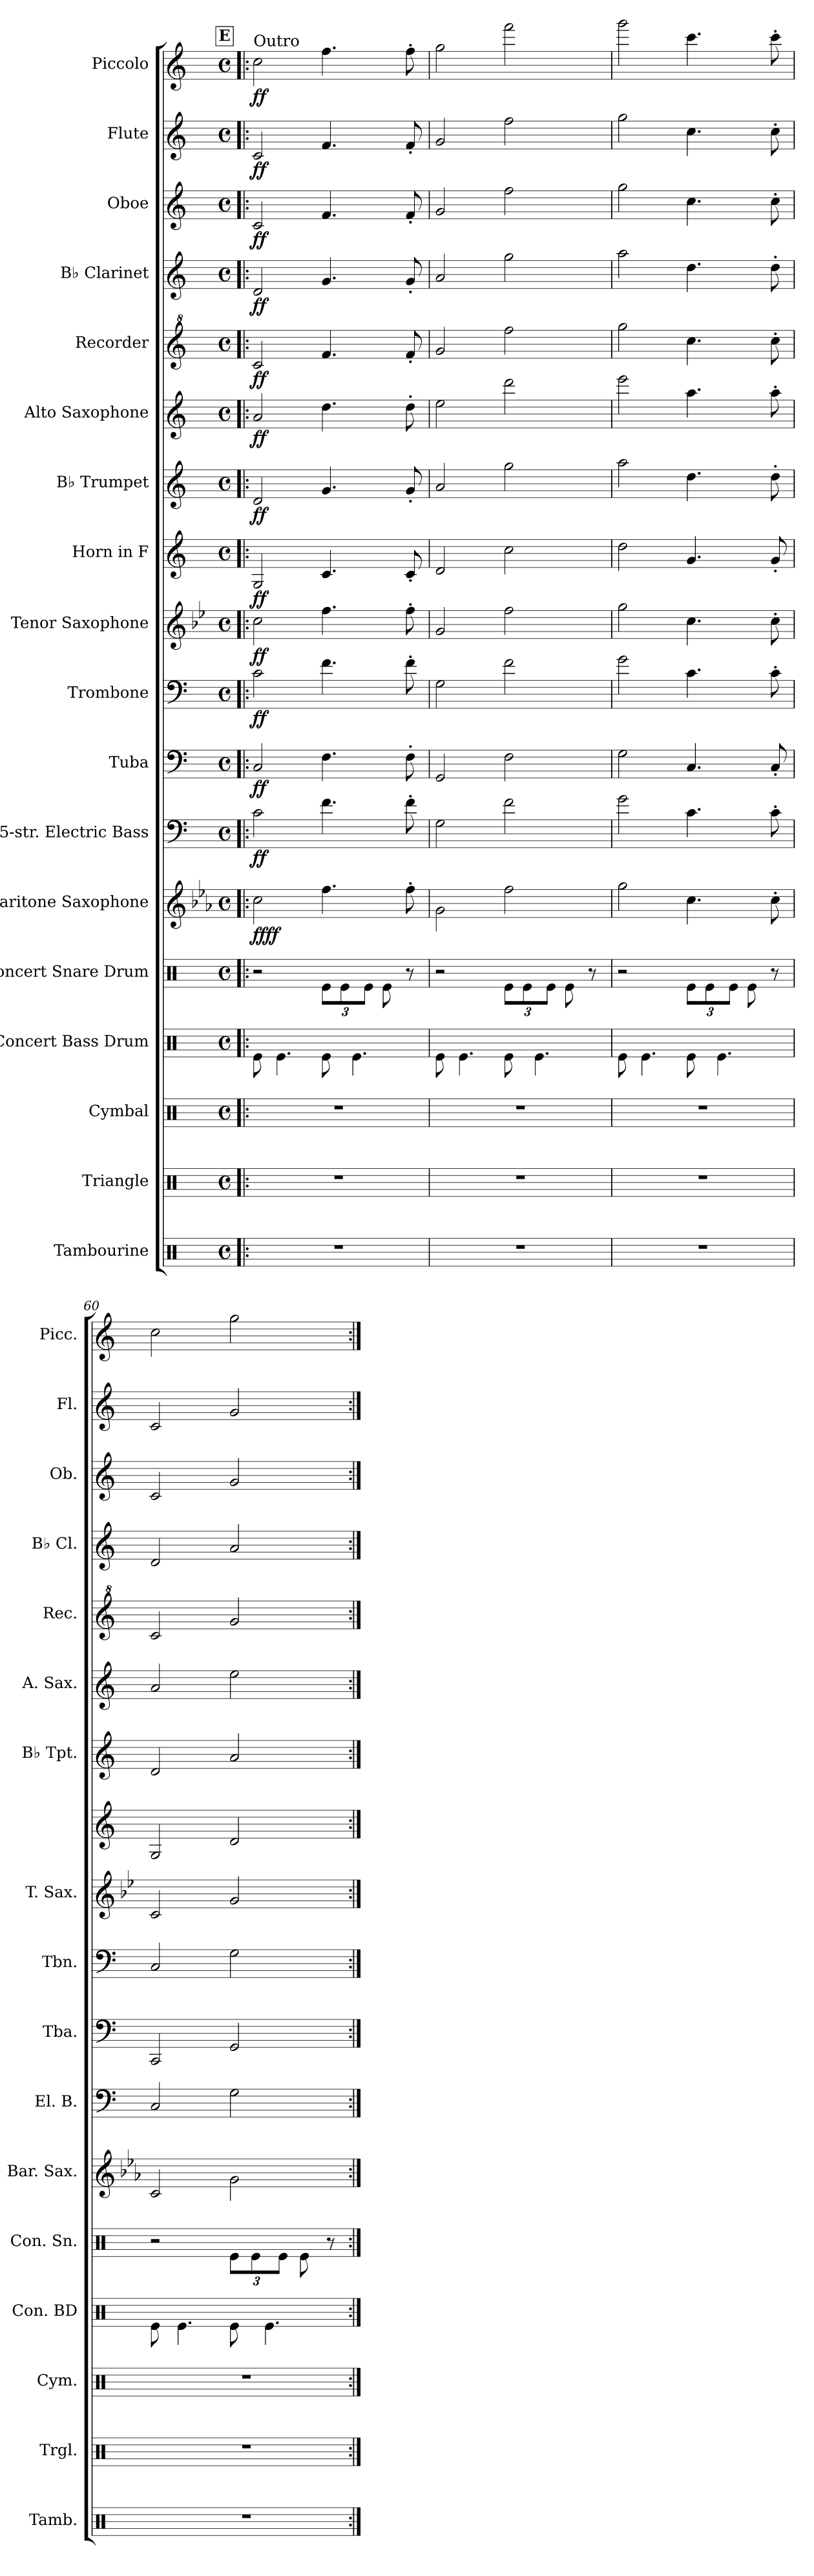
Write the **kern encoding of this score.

**kern	**kern	**kern	**kern	**kern	**kern	**dynam	**kern	**dynam	**kern	**dynam	**kern	**dynam	**kern	**dynam	**kern	**dynam	**kern	**dynam	**kern	**dynam	**kern	**dynam	**kern	**dynam	**kern	**dynam	**kern	**dynam	**kern	**dynam
*part18	*part17	*part16	*part15	*part14	*part13	*part13	*part12	*part12	*part11	*part11	*part10	*part10	*part9	*part9	*part8	*part8	*part7	*part7	*part6	*part6	*part5	*part5	*part4	*part4	*part3	*part3	*part2	*part2	*part1	*part1
*staff18	*staff17	*staff16	*staff15	*staff14	*staff13	*staff13	*staff12	*staff12	*staff11	*staff11	*staff10	*staff10	*staff9	*staff9	*staff8	*staff8	*staff7	*staff7	*staff6	*staff6	*staff5	*staff5	*staff4	*staff4	*staff3	*staff3	*staff2	*staff2	*staff1	*staff1
*I"Tambourine	*I"Triangle	*I"Cymbal	*I"Concert Bass Drum	*I"Concert Snare Drum	*I"Baritone Saxophone	*	*I"5-str. Electric Bass	*	*I"Tuba	*	*I"Trombone	*	*I"Tenor Saxophone	*	*I"Horn in F	*	*I"B♭ Trumpet	*	*I"Alto Saxophone	*	*I"Recorder	*	*I"B♭ Clarinet	*	*I"Oboe	*	*I"Flute	*	*I"Piccolo	*
*I'Tamb.	*I'Trgl.	*I'Cym.	*I'Con. BD	*I'Con. Sn.	*I'Bar. Sax.	*	*I'El. B.	*	*I'Tba.	*	*I'Tbn.	*	*I'T. Sax.	*	*	*	*I'B♭ Tpt.	*	*I'A. Sax.	*	*I'Rec.	*	*I'B♭ Cl.	*	*I'Ob.	*	*I'Fl.	*	*I'Picc.	*
*clefX	*clefX	*clefX	*clefX	*clefX	*clefG2	*	*clefF4	*	*clefF4	*	*clefF4	*	*clefG2	*	*clefG2	*	*clefG2	*	*clefG2	*	*clefG^2	*	*clefG2	*	*clefG2	*	*clefG2	*	*clefG2	*
*	*	*	*	*	*ITrd12c21	*	*ITrd7c12	*	*	*	*	*	*ITrd8c14	*	*ITrd4c7	*	*ITrd1c2	*	*ITrd5c9	*	*	*	*ITrd1c2	*	*	*	*	*	*ITrd-7c-12	*
*k[]	*k[]	*k[]	*k[]	*k[]	*k[b-e-a-]	*	*k[]	*	*k[]	*	*k[]	*	*k[b-e-]	*	*k[b-]	*	*k[b-e-]	*	*k[b-e-a-]	*	*k[]	*	*k[b-e-]	*	*k[]	*	*k[]	*	*k[]	*
*M4/4	*M4/4	*M4/4	*M4/4	*M4/4	*M4/4	*	*M4/4	*	*M4/4	*	*M4/4	*	*M4/4	*	*M4/4	*	*M4/4	*	*M4/4	*	*M4/4	*	*M4/4	*	*M4/4	*	*M4/4	*	*M4/4	*
*met(c)	*met(c)	*met(c)	*met(c)	*met(c)	*met(c)	*	*met(c)	*	*met(c)	*	*met(c)	*	*met(c)	*	*met(c)	*	*met(c)	*	*met(c)	*	*met(c)	*	*met(c)	*	*met(c)	*	*met(c)	*	*met(c)	*
!!LO:REH:place=s1:a:B:fs=14:t=E
=57!|:	=57!|:	=57!|:	=57!|:	=57!|:	=57!|:	=57!|:	=57!|:	=57!|:	=57!|:	=57!|:	=57!|:	=57!|:	=57!|:	=57!|:	=57!|:	=57!|:	=57!|:	=57!|:	=57!|:	=57!|:	=57!|:	=57!|:	=57!|:	=57!|:	=57!|:	=57!|:	=57!|:	=57!|:	=57!|:	=57!|:
!	!	!	!	!	!	!	!	!	!	!	!	!	!	!	!	!	!	!	!	!	!	!	!	!	!	!	!	!	!LO:TX:a:t=Outro	!
!	!	!	!	!	!	!LO:DY:b	!	!	!	!	!	!	!	!	!	!	!	!	!	!	!	!	!	!	!	!	!	!	!	!
!	!	!	!	!	!	!LO:DY:n=1:b	!	!LO:DY:b	!	!LO:DY:b	!	!LO:DY:b	!	!LO:DY:b	!	!LO:DY:b	!	!LO:DY:b	!	!LO:DY:b	!	!LO:DY:b	!	!LO:DY:b	!	!LO:DY:b	!	!LO:DY:b	!	!LO:DY:b
1r	1r	1r	8Re\	2r	2c\	ff ff	2C\	ff	2C/	ff	2c\	ff	2c\	ff	2C/	ff	2c/	ff	2c/	ff	2cc/	ff	2c/	ff	2c/	ff	2c/	ff	2ccc\	ff
.	.	.	4.Re\	.	.	.	.	.	.	.	.	.	.	.	.	.	.	.	.	.	.	.	.	.	.	.	.	.	.	.
*	*	*	*	*Xbrackettup	*	*	*	*	*	*	*	*	*	*	*	*	*	*	*	*	*	*	*	*	*	*	*	*	*	*
.	.	.	8Re\	12Re\L	4.f\	.	4.F\	.	4.F\	.	4.f\	.	4.f\	.	4.F/	.	4.f/	.	4.f\	.	4.ff/	.	4.f/	.	4.f/	.	4.f/	.	4.fff\	.
.	.	.	.	12Re\	.	.	.	.	.	.	.	.	.	.	.	.	.	.	.	.	.	.	.	.	.	.	.	.	.	.
.	.	.	4.Re\	.	.	.	.	.	.	.	.	.	.	.	.	.	.	.	.	.	.	.	.	.	.	.	.	.	.	.
.	.	.	.	12Re\J	.	.	.	.	.	.	.	.	.	.	.	.	.	.	.	.	.	.	.	.	.	.	.	.	.	.
.	.	.	.	8Re\	.	.	.	.	.	.	.	.	.	.	.	.	.	.	.	.	.	.	.	.	.	.	.	.	.	.
.	.	.	.	8r	8f'\	.	8F'\	.	8F'\	.	8f'\	.	8f'\	.	8F'/	.	8f'/	.	8f'\	.	8ff'/	.	8f'/	.	8f'/	.	8f'/	.	8fff'\	.
=58	=58	=58	=58	=58	=58	=58	=58	=58	=58	=58	=58	=58	=58	=58	=58	=58	=58	=58	=58	=58	=58	=58	=58	=58	=58	=58	=58	=58	=58	=58
1r	1r	1r	8Re\	2r	2G\	.	2GG\	.	2GG/	.	2G\	.	2G/	.	2G/	.	2g/	.	2g\	.	2gg/	.	2g/	.	2g/	.	2g/	.	2ggg\	.
.	.	.	4.Re\	.	.	.	.	.	.	.	.	.	.	.	.	.	.	.	.	.	.	.	.	.	.	.	.	.	.	.
.	.	.	8Re\	12Re\L	2f\	.	2F\	.	2F\	.	2f\	.	2f\	.	2f\	.	2ff\	.	2ff\	.	2fff\	.	2ff\	.	2ff\	.	2ff\	.	2ffff\	.
.	.	.	.	12Re\	.	.	.	.	.	.	.	.	.	.	.	.	.	.	.	.	.	.	.	.	.	.	.	.	.	.
.	.	.	4.Re\	.	.	.	.	.	.	.	.	.	.	.	.	.	.	.	.	.	.	.	.	.	.	.	.	.	.	.
.	.	.	.	12Re\J	.	.	.	.	.	.	.	.	.	.	.	.	.	.	.	.	.	.	.	.	.	.	.	.	.	.
.	.	.	.	8Re\	.	.	.	.	.	.	.	.	.	.	.	.	.	.	.	.	.	.	.	.	.	.	.	.	.	.
.	.	.	.	8r	.	.	.	.	.	.	.	.	.	.	.	.	.	.	.	.	.	.	.	.	.	.	.	.	.	.
=59	=59	=59	=59	=59	=59	=59	=59	=59	=59	=59	=59	=59	=59	=59	=59	=59	=59	=59	=59	=59	=59	=59	=59	=59	=59	=59	=59	=59	=59	=59
1r	1r	1r	8Re\	2r	2g\	.	2G\	.	2G\	.	2g\	.	2g\	.	2g\	.	2gg\	.	2gg\	.	2ggg\	.	2gg\	.	2gg\	.	2gg\	.	2gggg\	.
.	.	.	4.Re\	.	.	.	.	.	.	.	.	.	.	.	.	.	.	.	.	.	.	.	.	.	.	.	.	.	.	.
.	.	.	8Re\	12Re\L	4.c\	.	4.C\	.	4.C/	.	4.c\	.	4.c\	.	4.c/	.	4.cc\	.	4.cc\	.	4.ccc\	.	4.cc\	.	4.cc\	.	4.cc\	.	4.cccc\	.
.	.	.	.	12Re\	.	.	.	.	.	.	.	.	.	.	.	.	.	.	.	.	.	.	.	.	.	.	.	.	.	.
.	.	.	4.Re\	.	.	.	.	.	.	.	.	.	.	.	.	.	.	.	.	.	.	.	.	.	.	.	.	.	.	.
.	.	.	.	12Re\J	.	.	.	.	.	.	.	.	.	.	.	.	.	.	.	.	.	.	.	.	.	.	.	.	.	.
.	.	.	.	8Re\	.	.	.	.	.	.	.	.	.	.	.	.	.	.	.	.	.	.	.	.	.	.	.	.	.	.
.	.	.	.	8r	8c'\	.	8C'\	.	8C'/	.	8c'\	.	8c'\	.	8c'/	.	8cc'\	.	8cc'\	.	8ccc'\	.	8cc'\	.	8cc'\	.	8cc'\	.	8cccc'\	.
!!LO:PB:g=z
=60	=60	=60	=60	=60	=60	=60	=60	=60	=60	=60	=60	=60	=60	=60	=60	=60	=60	=60	=60	=60	=60	=60	=60	=60	=60	=60	=60	=60	=60	=60
1r	1r	1r	8Re\	2r	2C/	.	2CC/	.	2CC/	.	2C/	.	2C/	.	2C/	.	2c/	.	2c/	.	2cc/	.	2c/	.	2c/	.	2c/	.	2ccc\	.
.	.	.	4.Re\	.	.	.	.	.	.	.	.	.	.	.	.	.	.	.	.	.	.	.	.	.	.	.	.	.	.	.
.	.	.	8Re\	12Re\L	2G\	.	2GG\	.	2GG/	.	2G\	.	2G/	.	2G/	.	2g/	.	2g\	.	2gg/	.	2g/	.	2g/	.	2g/	.	2ggg\	.
.	.	.	.	12Re\	.	.	.	.	.	.	.	.	.	.	.	.	.	.	.	.	.	.	.	.	.	.	.	.	.	.
.	.	.	4.Re\	.	.	.	.	.	.	.	.	.	.	.	.	.	.	.	.	.	.	.	.	.	.	.	.	.	.	.
.	.	.	.	12Re\J	.	.	.	.	.	.	.	.	.	.	.	.	.	.	.	.	.	.	.	.	.	.	.	.	.	.
.	.	.	.	8Re\	.	.	.	.	.	.	.	.	.	.	.	.	.	.	.	.	.	.	.	.	.	.	.	.	.	.
.	.	.	.	8r	.	.	.	.	.	.	.	.	.	.	.	.	.	.	.	.	.	.	.	.	.	.	.	.	.	.
=:|!	=:|!	=:|!	=:|!	=:|!	=:|!	=:|!	=:|!	=:|!	=:|!	=:|!	=:|!	=:|!	=:|!	=:|!	=:|!	=:|!	=:|!	=:|!	=:|!	=:|!	=:|!	=:|!	=:|!	=:|!	=:|!	=:|!	=:|!	=:|!	=:|!	=:|!
*-	*-	*-	*-	*-	*-	*-	*-	*-	*-	*-	*-	*-	*-	*-	*-	*-	*-	*-	*-	*-	*-	*-	*-	*-	*-	*-	*-	*-	*-	*-
